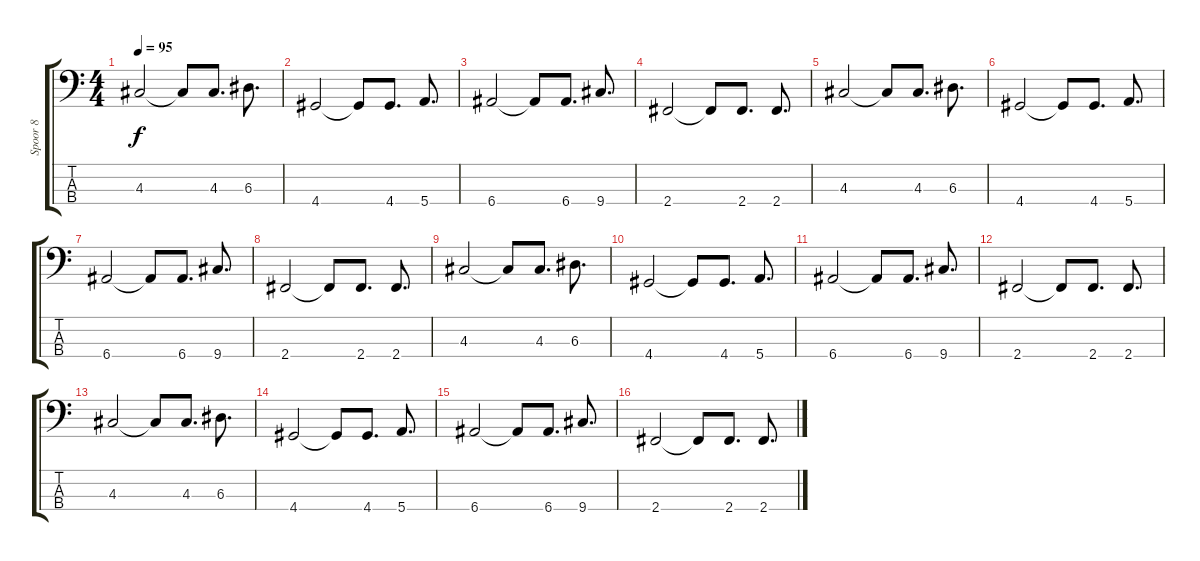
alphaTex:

\track ("Spoor 8" "Spoor 8") {instrument electricbassfinger}
\staff {score tabs}
\tuning (G2 D2 A1 E1) {hide}
\ts (4 4)
\tempo 95
\clef f4
\ks c
4.3.2{dy f} 4.3{t}.8 4.3.8{d} 6.3.8{d} |
4.4.2 4.4{t}.8 4.4.8{d} 5.4.8{d} |
6.4.2 6.4{t}.8 6.4.8{d} 9.4.8{d} |
2.4.2 2.4{t}.8 2.4.8{d} 2.4.8{d} |
4.3.2 4.3{t}.8 4.3.8{d} 6.3.8{d} |
4.4.2 4.4{t}.8 4.4.8{d} 5.4.8{d} |
6.4.2 6.4{t}.8 6.4.8{d} 9.4.8{d} |
2.4.2 2.4{t}.8 2.4.8{d} 2.4.8{d} |
4.3.2 4.3{t}.8 4.3.8{d} 6.3.8{d} |
4.4.2 4.4{t}.8 4.4.8{d} 5.4.8{d} |
6.4.2 6.4{t}.8 6.4.8{d} 9.4.8{d} |
2.4.2 2.4{t}.8 2.4.8{d} 2.4.8{d} |
4.3.2 4.3{t}.8 4.3.8{d} 6.3.8{d} |
4.4.2 4.4{t}.8 4.4.8{d} 5.4.8{d} |
6.4.2 6.4{t}.8 6.4.8{d} 9.4.8{d} |
2.4.2 2.4{t}.8 2.4.8{d} 2.4.8{d}
